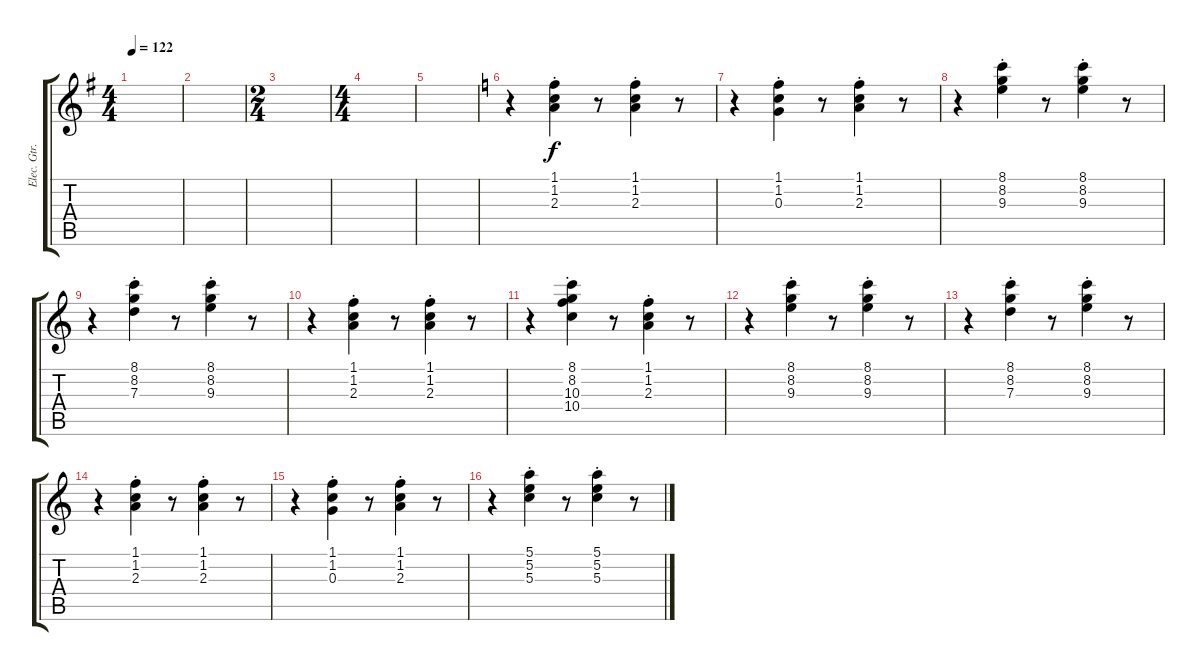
\track ("Elec. Gtr. 1" "Elec. Gtr.") {instrument electricguitarclean}
\staff {score tabs}
\tuning (E4 B3 G3 D3 A2 E2) {hide}
\ts (4 4)
\tempo 122
\clef g2
\ks g
|
|
\ts (2 4)
|
\ts (4 4)
|
|
\ks c
r.4 (1.1{st} 1.2{st} 2.3{st}).4 r.8 (1.1{st} 1.2{st} 2.3{st}).4 r.8 |
r.4 (1.1{st} 1.2{st} 0.3{st}).4 r.8 (1.1{st} 1.2{st} 2.3{st}).4 r.8 |
r.4 (8.1{st} 8.2{st} 9.3{st}).4 r.8 (8.1{st} 8.2{st} 9.3{st}).4 r.8 |
r.4 (8.1{st} 8.2{st} 7.3{st}).4 r.8 (8.1{st} 8.2{st} 9.3{st}).4 r.8 |
r.4 (1.1{st} 1.2{st} 2.3{st}).4 r.8 (1.1{st} 1.2{st} 2.3{st}).4 r.8 |
r.4 (8.1{st} 8.2{st} 10.3{st} 10.4{st}).4 r.8 (1.1{st} 1.2{st} 2.3{st}).4 r.8 |
r.4 (8.1{st} 8.2{st} 9.3{st}).4 r.8 (8.1{st} 8.2{st} 9.3{st}).4 r.8 |
r.4 (8.1{st} 8.2{st} 7.3{st}).4 r.8 (8.1{st} 8.2{st} 9.3{st}).4 r.8 |
r.4 (1.1{st} 1.2{st} 2.3{st}).4 r.8 (1.1{st} 1.2{st} 2.3{st}).4 r.8 |
r.4 (1.1{st} 1.2{st} 0.3{st}).4 r.8 (1.1{st} 1.2{st} 2.3{st}).4 r.8 |
r.4 (5.1{st} 5.2{st} 5.3{st}).4 r.8 (5.1{st} 5.2{st} 5.3{st}).4 r.8
